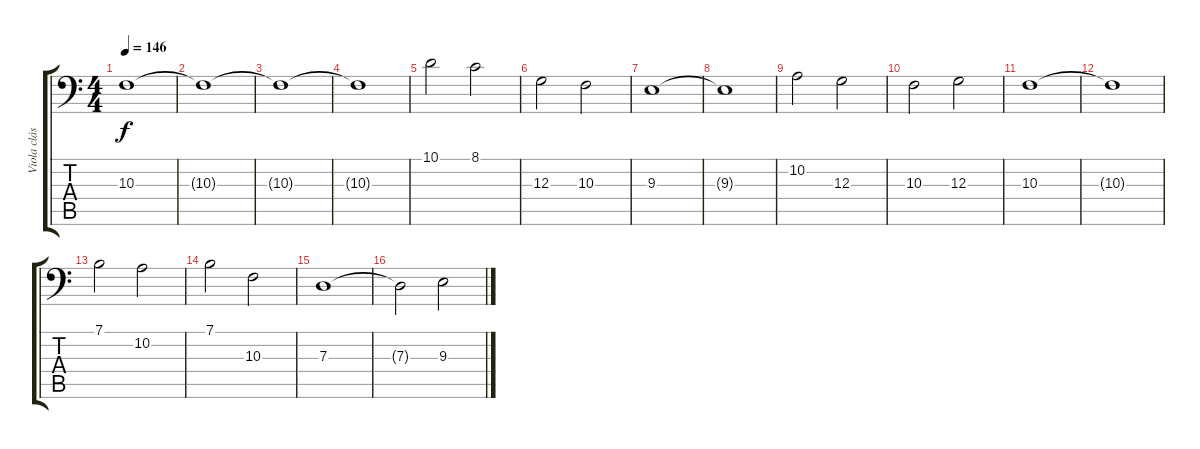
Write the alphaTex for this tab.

\track ("Viola clássica" "Viola clás") {instrument viola}
\staff {score tabs}
\tuning (E3 B2 G2 D2 A1 E1) {hide}
\ts (4 4)
\tempo 146
\clef f4
\ks c
10.3.1{dy f} |
10.3{t}.1 |
10.3{t}.1 |
10.3{t}.1 |
10.1.2 8.1.2 |
12.3.2 10.3.2 |
9.3.1 |
9.3{t}.1 |
10.2.2 12.3.2 |
10.3.2 12.3.2 |
10.3.1 |
10.3{t}.1 |
7.1.2 10.2.2 |
7.1.2 10.3.2 |
7.3.1 |
7.3{t}.2 9.3.2
